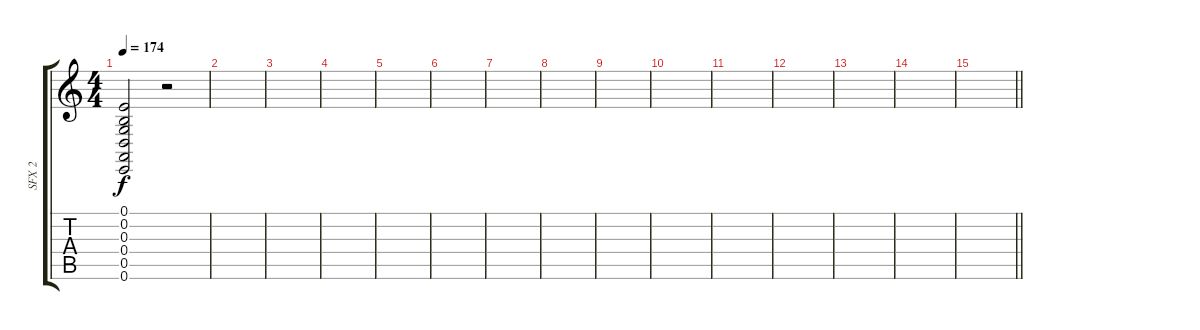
\track ("SFX 2" "SFX 2") {instrument seashore}
\staff {score tabs}
\tuning (E4 B3 G3 D3 A2 E2) {hide}
\ts (4 4)
\tempo 174
\clef g2
\ks c
(0.1{t} 0.2{t} 0.3{t} 0.4{t} 0.5{t} 0.6{t}).2{dy f} r.2 |
|
|
|
|
|
|
|
|
|
|
|
|
|
\barLineRight lightlight
